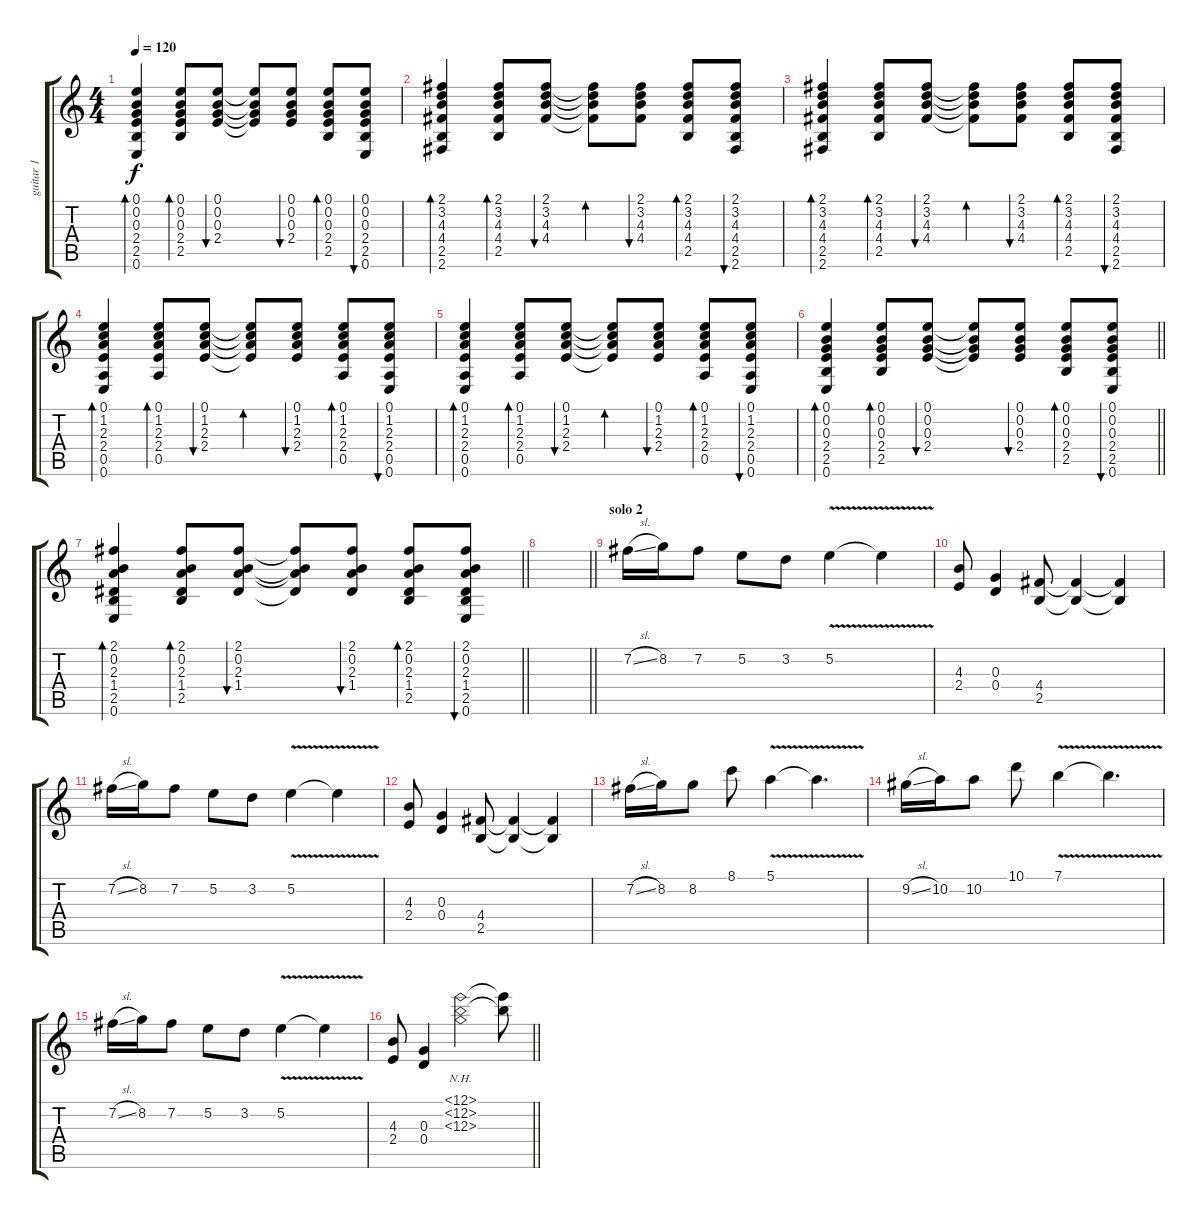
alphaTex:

\track ("guitar 1" "guitar 1") {instrument acousticguitarsteel}
\staff {score tabs}
\tuning (E4 B3 G3 D3 A2 E2) {hide}
\ts (4 4)
\tempo 120
\clef g2
\ks c
(0.1 0.2 0.3 2.4 2.5 0.6).4{bd 60 dy f} (0.1 0.2 0.3 2.4 2.5).8{bd 60} (0.1 0.2 0.3 2.4).8{bu 60} (0.1{t} 0.2{t} 0.3{t} 2.4{t}).8 (0.1 0.2 0.3 2.4).8{bu 60} (0.1 0.2 0.3 2.4 2.5).8{bd 60} (0.1 0.2 0.3 2.4 2.5 0.6).8{bu 60} |
(2.1 3.2 4.3 4.4 2.5 2.6).4{bd 60} (2.1 3.2 4.3 4.4 2.5).8{bd 60} (2.1 3.2 4.3 4.4).8{bu 60} (2.1{t} 3.2{t} 4.3{t} 4.4{t}).8{bd 60} (2.1 3.2 4.3 4.4).8{bu 60} (2.1 3.2 4.3 4.4 2.5).8{bd 60} (2.1 3.2 4.3 4.4 2.5 2.6).8{bu 60} |
(2.1 3.2 4.3 4.4 2.5 2.6).4{bd 60} (2.1 3.2 4.3 4.4 2.5).8{bd 60} (2.1 3.2 4.3 4.4).8{bu 60} (2.1{t} 3.2{t} 4.3{t} 4.4{t}).8{bd 60} (2.1 3.2 4.3 4.4).8{bu 60} (2.1 3.2 4.3 4.4 2.5).8{bd 60} (2.1 3.2 4.3 4.4 2.5 2.6).8{bu 60} |
(0.1 1.2 2.3 2.4 0.5 0.6).4{bd 60} (0.1 1.2 2.3 2.4 0.5).8{bd 60} (0.1 1.2 2.3 2.4).8{bu 60} (0.1{t} 1.2{t} 2.3{t} 2.4{t}).8{bd 60} (0.1 1.2 2.3 2.4).8{bu 60} (0.1 1.2 2.3 2.4 0.5).8{bd 60} (0.1 1.2 2.3 2.4 0.5 0.6).8{bu 60} |
(0.1 1.2 2.3 2.4 0.5 0.6).4{bd 60} (0.1 1.2 2.3 2.4 0.5).8{bd 60} (0.1 1.2 2.3 2.4).8{bu 60} (0.1{t} 1.2{t} 2.3{t} 2.4{t}).8{bd 60} (0.1 1.2 2.3 2.4).8{bu 60} (0.1 1.2 2.3 2.4 0.5).8{bd 60} (0.1 1.2 2.3 2.4 0.5 0.6).8{bu 60} |
\barLineRight lightlight
(0.1 0.2 0.3 2.4 2.5 0.6).4{bd 60} (0.1 0.2 0.3 2.4 2.5).8{bd 60} (0.1 0.2 0.3 2.4).8{bu 60} (0.1{t} 0.2{t} 0.3{t} 2.4{t}).8 (0.1 0.2 0.3 2.4).8{bu 60} (0.1 0.2 0.3 2.4 2.5).8{bd 60} (0.1 0.2 0.3 2.4 2.5 0.6).8{bu 60} |
\barLineRight lightlight
(2.1 0.2 2.3 1.4 2.5 0.6).4{bd 60} (2.1 0.2 2.3 1.4 2.5).8{bd 60} (2.1 0.2 2.3 1.4).8{bu 60} (2.1{t} 0.2{t} 2.3{t} 1.4{t}).8 (2.1 0.2 2.3 1.4).8{bu 60} (2.1 0.2 2.3 1.4 2.5).8{bd 60} (2.1 0.2 2.3 1.4 2.5 0.6).8{bu 60} |
\barLineRight lightlight
|
\section ("" "solo 2")
7.2{sl}.16{instrument distortionguitar} 8.2.16 7.2.8 5.2.8 3.2.8 5.2{v}.4 5.2{t}.4 |
(4.3 2.4).8 (0.3 0.4).4 (4.4 2.5).8 (4.4{t} 2.5{t}).4 (4.4{t} 2.5{t}).4 |
7.2{sl}.16 8.2.16 7.2.8 5.2.8 3.2.8 5.2{v}.4 5.2{t}.4 |
(4.3 2.4).8 (0.3 0.4).4 (4.4 2.5).8 (4.4{t} 2.5{t}).4 (4.4{t} 2.5{t}).4 |
7.2{sl}.16 8.2.16 8.2.8 8.1.8 5.1{v}.4 5.1{t}.4{d} |
9.2{sl}.16 10.2.16 10.2.8 10.1.8 7.1{v}.4 7.1{t}.4{d} |
7.2{sl}.16 8.2.16 7.2.8 5.2.8 3.2.8 5.2{v}.4 5.2{t}.4 |
\barLineRight lightlight
(4.3 2.4).8 (0.3 0.4).4 (12.1{nh} 12.2{nh} 12.3{nh}).2 (12.1{t} 12.2{t}).8
